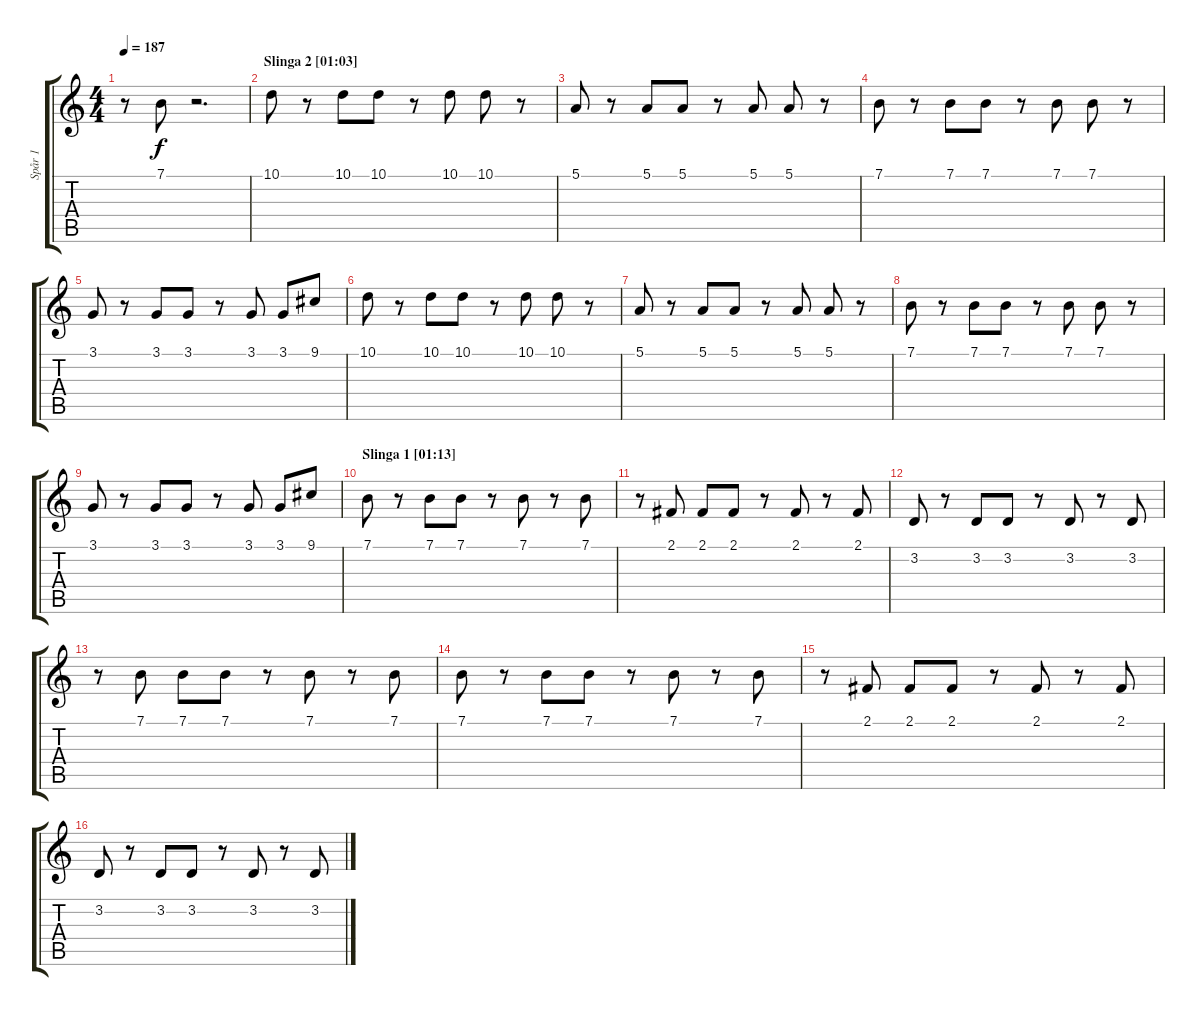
\track ("Spår 1" "Spår 1") {instrument lead1square}
\staff {score tabs}
\tuning (E4 B3 G3 D3 A2 E2) {hide}
\ts (4 4)
\tempo 187
\clef g2
\ks c
r.8{dy f} 7.1.8 r.2{d} |
\section ("" "Slinga 2 [01:03]")
10.1.8 r.8 10.1.8 10.1.8 r.8 10.1.8 10.1.8 r.8 |
5.1.8 r.8 5.1.8 5.1.8 r.8 5.1.8 5.1.8 r.8 |
7.1.8 r.8 7.1.8 7.1.8 r.8 7.1.8 7.1.8 r.8 |
3.1.8 r.8 3.1.8 3.1.8 r.8 3.1.8 3.1.8 9.1.8 |
10.1.8 r.8 10.1.8 10.1.8 r.8 10.1.8 10.1.8 r.8 |
5.1.8 r.8 5.1.8 5.1.8 r.8 5.1.8 5.1.8 r.8 |
7.1.8 r.8 7.1.8 7.1.8 r.8 7.1.8 7.1.8 r.8 |
3.1.8 r.8 3.1.8 3.1.8 r.8 3.1.8 3.1.8 9.1.8 |
\section ("" "Slinga 1 [01:13]")
7.1.8{volume 8} r.8 7.1.8 7.1.8 r.8 7.1.8 r.8 7.1.8 |
r.8 2.1.8 2.1.8 2.1.8 r.8 2.1.8 r.8 2.1.8 |
3.2.8 r.8 3.2.8 3.2.8 r.8 3.2.8 r.8 3.2.8 |
r.8 7.1.8 7.1.8 7.1.8 r.8 7.1.8 r.8 7.1.8 |
7.1.8 r.8 7.1.8 7.1.8 r.8 7.1.8 r.8 7.1.8 |
r.8 2.1.8 2.1.8 2.1.8 r.8 2.1.8 r.8 2.1.8 |
3.2.8 r.8 3.2.8 3.2.8 r.8 3.2.8 r.8 3.2.8
